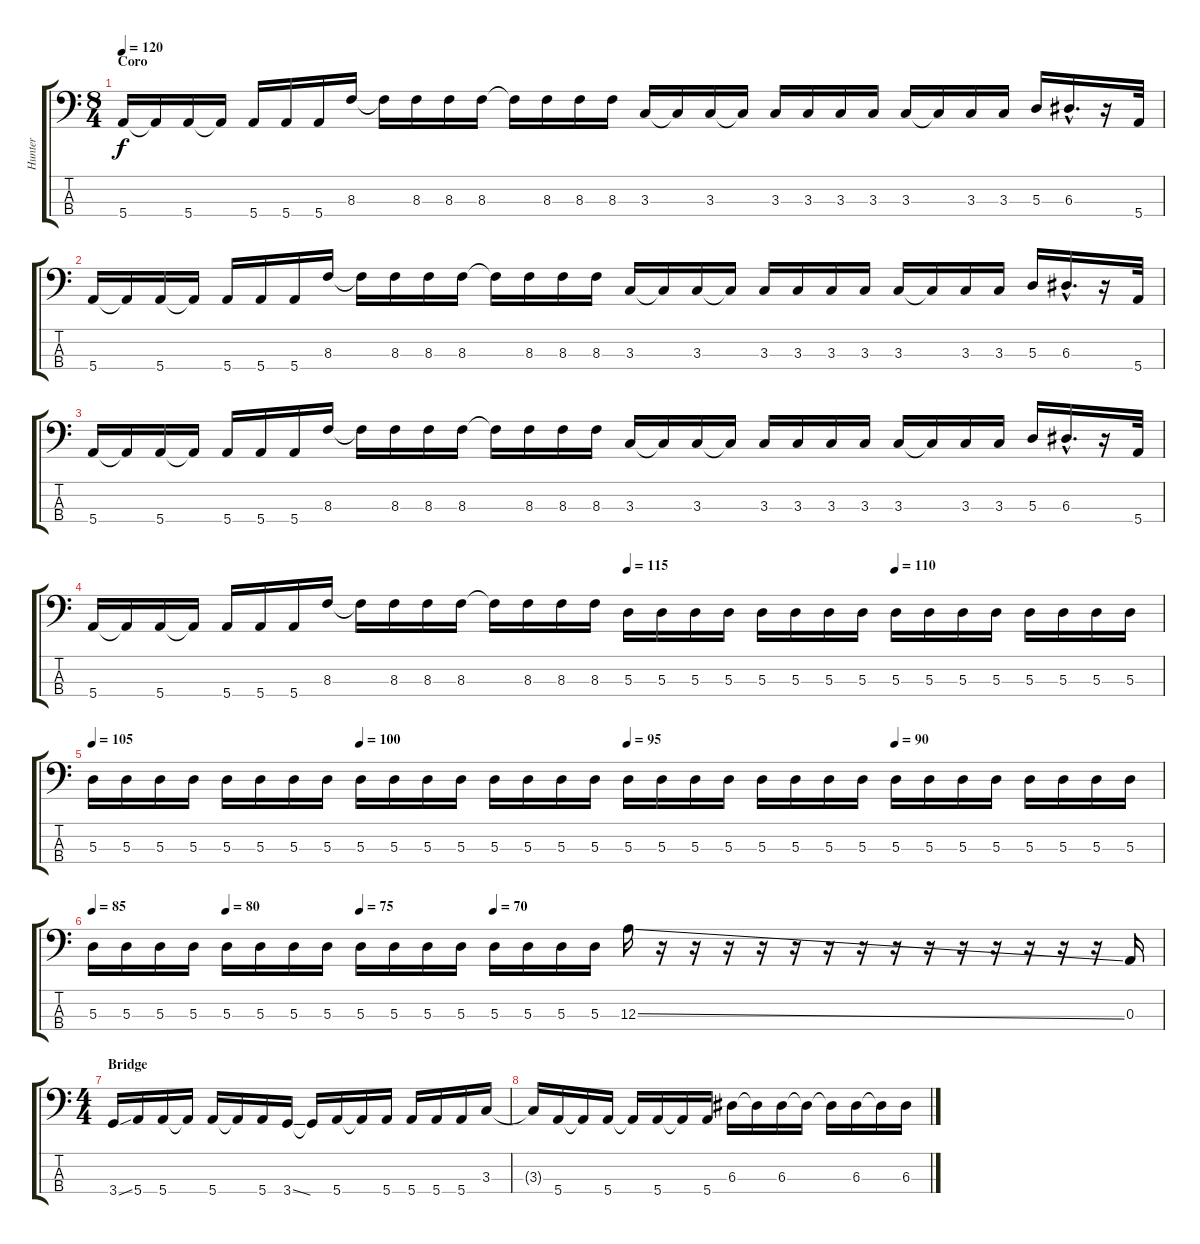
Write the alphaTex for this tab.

\track ("Hunter" "Hunter") {instrument electricbasspick}
\staff {score tabs}
\tuning (G2 D2 A1 E1) {hide}
\ts (8 4)
\section ("" "Coro")
\tempo 120
\clef f4
\ks c
5.4.16{dy f} 5.4{t}.16 5.4.16 5.4{t}.16 5.4.16 5.4.16 5.4.16 8.3.16 8.3{t}.16 8.3.16 8.3.16 8.3.16 8.3{t}.16 8.3.16 8.3.16 8.3.16 3.3.16 3.3{t}.16 3.3.16 3.3{t}.16 3.3.16 3.3.16 3.3.16 3.3.16 3.3.16 3.3{t}.16 3.3.16 3.3.16 5.3.16 6.3{hac}.16{d} r.16 5.4.32 |
5.4.16 5.4{t}.16 5.4.16 5.4{t}.16 5.4.16 5.4.16 5.4.16 8.3.16 8.3{t}.16 8.3.16 8.3.16 8.3.16 8.3{t}.16 8.3.16 8.3.16 8.3.16 3.3.16 3.3{t}.16 3.3.16 3.3{t}.16 3.3.16 3.3.16 3.3.16 3.3.16 3.3.16 3.3{t}.16 3.3.16 3.3.16 5.3.16 6.3{hac}.16{d} r.16 5.4.32 |
5.4.16 5.4{t}.16 5.4.16 5.4{t}.16 5.4.16 5.4.16 5.4.16 8.3.16 8.3{t}.16 8.3.16 8.3.16 8.3.16 8.3{t}.16 8.3.16 8.3.16 8.3.16 3.3.16 3.3{t}.16 3.3.16 3.3{t}.16 3.3.16 3.3.16 3.3.16 3.3.16 3.3.16 3.3{t}.16 3.3.16 3.3.16 5.3.16 6.3{hac}.16{d} r.16 5.4.32 |
\tempo (115 0.5)
\tempo (110 0.75)
5.4.16 5.4{t}.16 5.4.16 5.4{t}.16 5.4.16 5.4.16 5.4.16 8.3.16 8.3{t}.16 8.3.16 8.3.16 8.3.16 8.3{t}.16 8.3.16 8.3.16 8.3.16 5.3.16 5.3.16 5.3.16 5.3.16 5.3.16 5.3.16 5.3.16 5.3.16 5.3.16 5.3.16 5.3.16 5.3.16 5.3.16 5.3.16 5.3.16 5.3.16 |
\tempo 105
\tempo (100 0.25)
\tempo (95 0.5)
\tempo (90 0.75)
5.3.16 5.3.16 5.3.16 5.3.16 5.3.16 5.3.16 5.3.16 5.3.16 5.3.16 5.3.16 5.3.16 5.3.16 5.3.16 5.3.16 5.3.16 5.3.16 5.3.16 5.3.16 5.3.16 5.3.16 5.3.16 5.3.16 5.3.16 5.3.16 5.3.16 5.3.16 5.3.16 5.3.16 5.3.16 5.3.16 5.3.16 5.3.16 |
\tempo 85
\tempo (80 0.125)
\tempo (75 0.25)
\tempo (70 0.375)
5.3.16 5.3.16 5.3.16 5.3.16 5.3.16 5.3.16 5.3.16 5.3.16 5.3.16 5.3.16 5.3.16 5.3.16 5.3.16 5.3.16 5.3.16 5.3.16 12.3{ss}.16 r.16 r.16 r.16 r.16 r.16 r.16 r.16 r.16 r.16 r.16 r.16 r.16 r.16 r.16 0.3.16 |
\ts (4 4)
\section ("" "Bridge")
3.4{ss}.16 5.4.16 5.4.16 5.4{t}.16 5.4.16 5.4{t}.16 5.4.16 3.4{ss}.16 3.4{t}.16 5.4.16 5.4{t}.16 5.4.16 5.4.16 5.4.16 5.4.16 3.3.16 |
3.3{t}.16 5.4.16 5.4{t}.16 5.4.16 5.4{t}.16 5.4.16 5.4{t}.16 5.4.16 6.3.16 6.3{t}.16 6.3.16 6.3{t}.16 6.3{t}.16 6.3.16 6.3{t}.16 6.3.16
